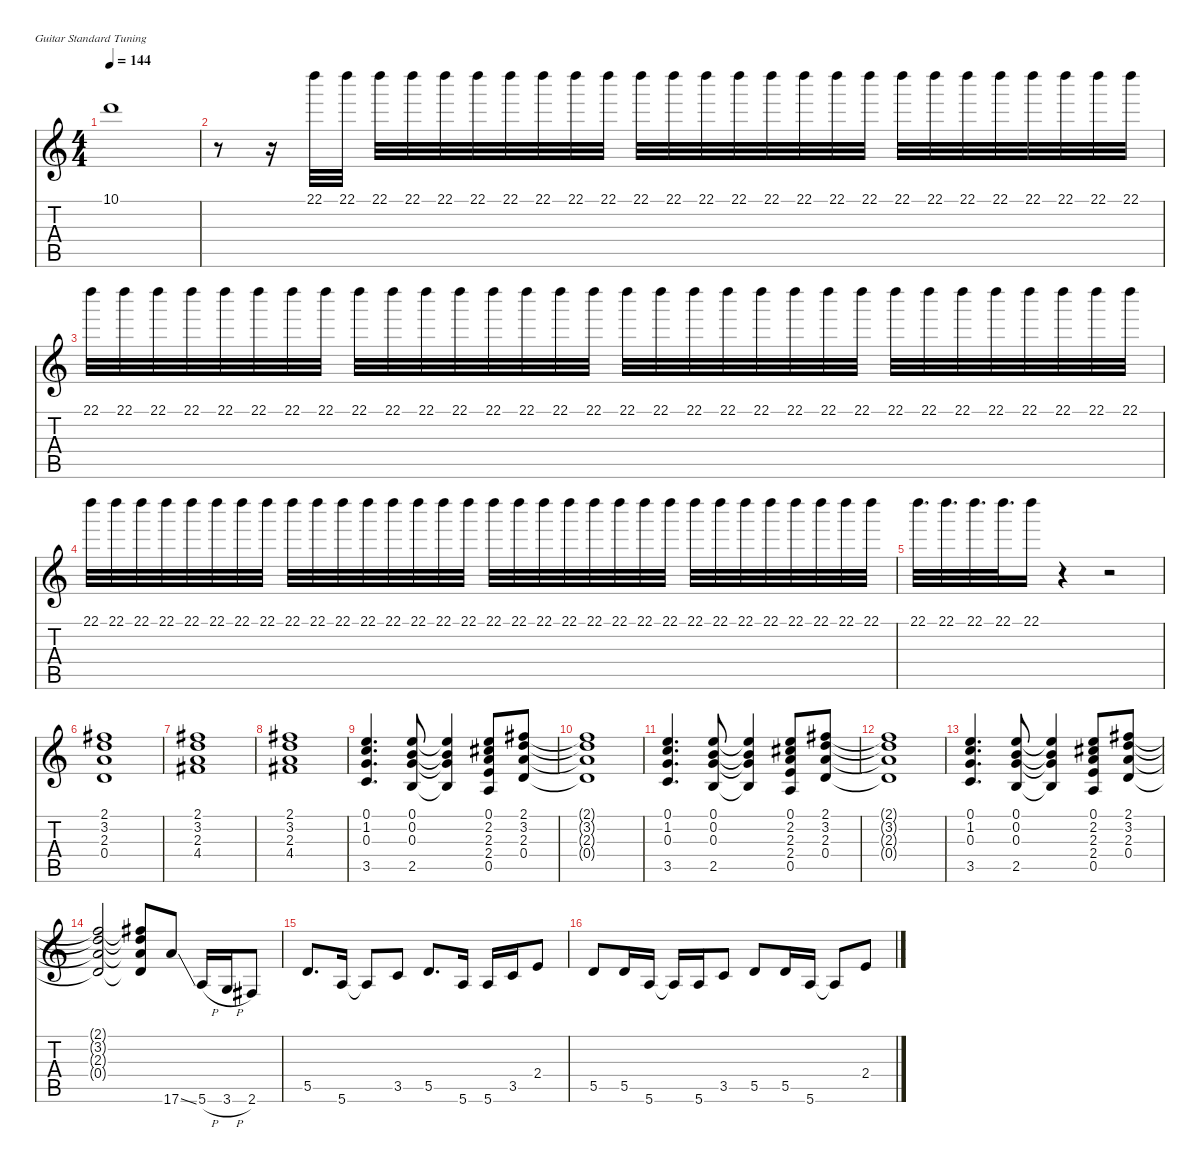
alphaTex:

\defaultSystemsLayout 4
\hideDynamics
\bracketExtendMode nobrackets
\singleTrackTrackNamePolicy hidden
\multiTrackTrackNamePolicy hidden
\firstSystemTrackNameMode fullname
\firstSystemTrackNameOrientation horizontal
\otherSystemsTrackNameOrientation horizontal
\track ("Gtr 1" "dist.guit.") {instrument distortionguitar}
\staff {score tabs}
\tuning (E4 B3 G3 D3 A2 E2)
\ts (4 4)
\tempo 144
\clef g2
\ks c
10.1{t}.1{dy f beam Down} |
r.8{beam Down} r.16{beam Down} 22.1.32{beam Down} 22.1.32{beam Down} 22.1.32{beam Down} 22.1.32{beam Down} 22.1.32{beam Down} 22.1.32{beam Down} 22.1.32{beam Down} 22.1.32{beam Down} 22.1.32{beam Down} 22.1.32{beam Down} 22.1.32{beam Down} 22.1.32{beam Down} 22.1.32{beam Down} 22.1.32{beam Down} 22.1.32{beam Down} 22.1.32{beam Down} 22.1.32{beam Down} 22.1.32{beam Down} 22.1.32{beam Down} 22.1.32{beam Down} 22.1.32{beam Down} 22.1.32{beam Down} 22.1.32{beam Down} 22.1.32{beam Down} 22.1.32{beam Down} 22.1.32{beam Down} |
22.1.32{beam Down} 22.1.32{beam Down} 22.1.32{beam Down} 22.1.32{beam Down} 22.1.32{beam Down} 22.1.32{beam Down} 22.1.32{beam Down} 22.1.32{beam Down} 22.1.32{beam Down} 22.1.32{beam Down} 22.1.32{beam Down} 22.1.32{beam Down} 22.1.32{beam Down} 22.1.32{beam Down} 22.1.32{beam Down} 22.1.32{beam Down} 22.1.32{beam Down} 22.1.32{beam Down} 22.1.32{beam Down} 22.1.32{beam Down} 22.1.32{beam Down} 22.1.32{beam Down} 22.1.32{beam Down} 22.1.32{beam Down} 22.1.32{beam Down} 22.1.32{beam Down} 22.1.32{beam Down} 22.1.32{beam Down} 22.1.32{beam Down} 22.1.32{beam Down} 22.1.32{beam Down} 22.1.32{beam Down} |
22.1.32{beam Down} 22.1.32{beam Down} 22.1.32{beam Down} 22.1.32{beam Down} 22.1.32{beam Down} 22.1.32{beam Down} 22.1.32{beam Down} 22.1.32{beam Down} 22.1.32{beam Down} 22.1.32{beam Down} 22.1.32{beam Down} 22.1.32{beam Down} 22.1.32{beam Down} 22.1.32{beam Down} 22.1.32{beam Down} 22.1.32{beam Down} 22.1.32{beam Down} 22.1.32{beam Down} 22.1.32{beam Down} 22.1.32{beam Down} 22.1.32{beam Down} 22.1.32{beam Down} 22.1.32{beam Down} 22.1.32{beam Down} 22.1.32{beam Down} 22.1.32{beam Down} 22.1.32{beam Down} 22.1.32{beam Down} 22.1.32{beam Down} 22.1.32{beam Down} 22.1.32{beam Down} 22.1.32{beam Down} |
22.1.32{d beam Down} 22.1.32{d beam Down} 22.1.32{d beam Down} 22.1.32{d beam Down} 22.1.16{beam Down} r.4{beam Down} r.2{beam Down} |
(2.1{acc #} 3.2 2.3 0.4).1{beam Up} |
(2.1{acc #} 3.2 2.3 4.4{acc #}).1{beam Down} |
(2.1{acc #} 3.2 2.3 4.4{acc #}).1{beam Down} |
(0.1 1.2 0.3 3.5).4{d beam Up} (0.1 0.2 0.3 2.5).8{beam Up} (0.1{t} 0.2{t} 0.3{t} 2.5{t}).4{beam Up} (0.1 2.2{acc #} 2.3 2.4 0.5).8{beam Up} (2.1{acc #} 3.2 2.3 0.4).8{beam Up} |
(2.1{t acc #} 3.2{t} 2.3{t} 0.4{t}).1{beam Up} |
(0.1 1.2 0.3 3.5).4{d beam Up} (0.1 0.2 0.3 2.5).8{beam Up} (0.1{t} 0.2{t} 0.3{t} 2.5{t}).4{beam Up} (0.1 2.2{acc #} 2.3 2.4 0.5).8{beam Up} (2.1{acc #} 3.2 2.3 0.4).8{beam Up} |
(2.1{t acc #} 3.2{t} 2.3{t} 0.4{t}).1{beam Up} |
(0.1 1.2 0.3 3.5).4{d beam Up} (0.1 0.2 0.3 2.5).8{beam Up} (0.1{t} 0.2{t} 0.3{t} 2.5{t}).4{beam Up} (0.1 2.2{acc #} 2.3 2.4 0.5).8{beam Up} (2.1{acc #} 3.2 2.3 0.4).8{beam Up} |
(2.1{t acc #} 3.2{t} 2.3{t} 0.4{t}).2{beam Up} (2.1{t acc #} 3.2{t} 2.3{t} 0.4{t}).8{beam Up} 17.6{ss}.8{beam Up} 5.6{h}.16{beam Up} 3.6{h}.16{beam Up} 2.6{acc #}.8{beam Up} |
5.5.8{d beam Up} 5.6.16{beam Up} 5.6{t}.8{beam Up} 3.5.8{beam Up} 5.5.8{d beam Up} 5.6.16{beam Up} 5.6.16{beam Up} 3.5.16{beam Up} 2.4.8{beam Up} |
5.5.8{beam Up} 5.5.16{beam Up} 5.6.16{beam Up} 5.6{t}.16{beam Up} 5.6.16{beam Up} 3.5.8{beam Up} 5.5.8{beam Up} 5.5.16{beam Up} 5.6.16{beam Up} 5.6{t}.8{beam Up} 2.4.8{beam Up}
